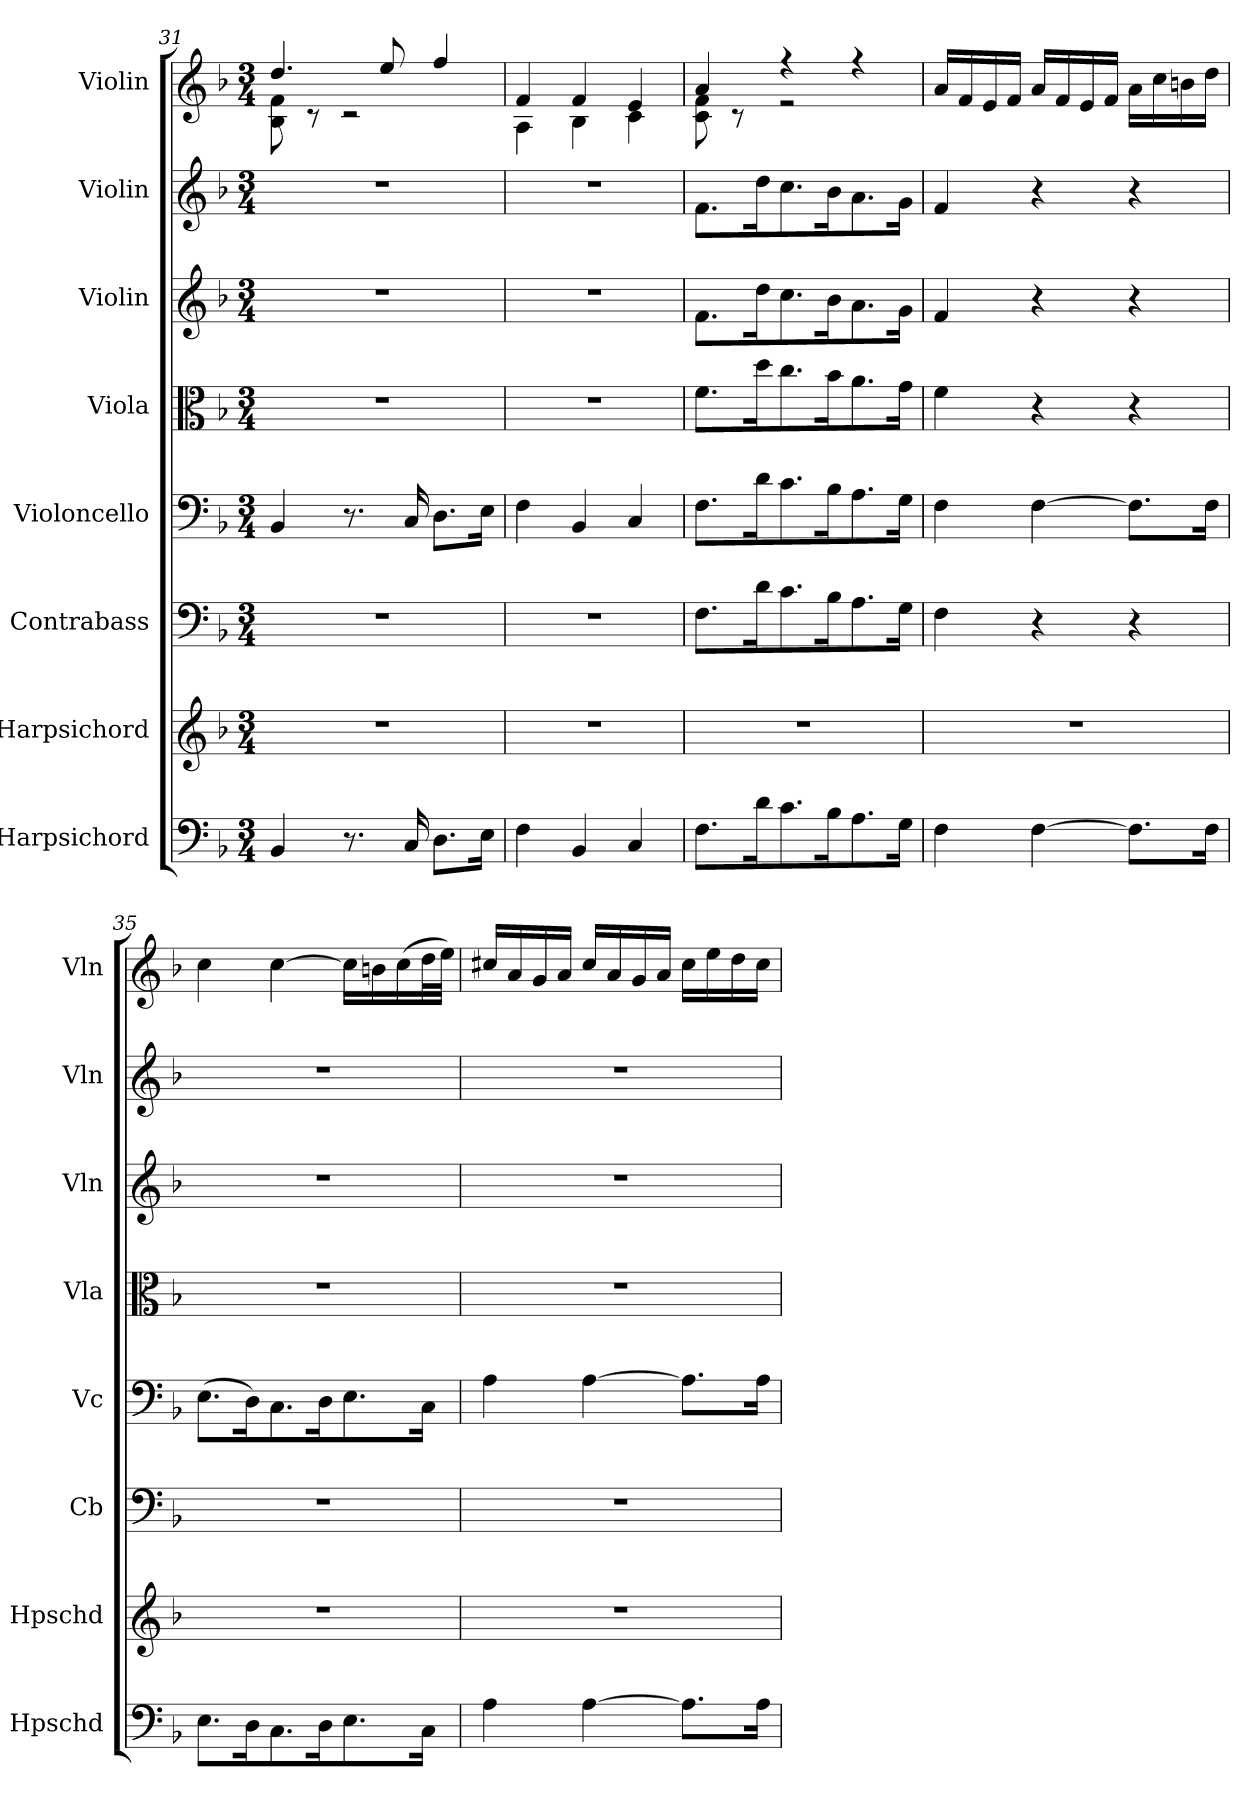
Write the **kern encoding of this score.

**kern	**kern	**kern	**kern	**kern	**kern	**kern	**kern
*part8	*part7	*part6	*part5	*part4	*part3	*part2	*part1
*staff8	*staff7	*staff6	*staff5	*staff4	*staff3	*staff2	*staff1
*I"Harpsichord	*I"Harpsichord	*I"Contrabass	*I"Violoncello	*I"Viola	*I"Violin	*I"Violin	*I"Violin
*I'Hpschd	*I'Hpschd	*I'Cb	*I'Vc	*I'Vla	*I'Vln	*I'Vln	*I'Vln
*clefF4	*clefG2	*clefF4	*clefF4	*clefC3	*clefG2	*clefG2	*clefG2
*k[b-]	*k[b-]	*k[b-]	*k[b-]	*k[b-]	*k[b-]	*k[b-]	*k[b-]
*M3/4	*M3/4	*M3/4	*M3/4	*M3/4	*M3/4	*M3/4	*M3/4
=31	=31	=31	=31	=31	=31	=31	=31
*	*	*	*	*	*	*	*^
4BB-/	2.r	2.r	4BB-/	2.r	2.r	2.r	4.dd/	8B-\ 8f\
.	.	.	.	.	.	.	.	8r
8.r	.	.	8.r	.	.	.	.	2r
.	.	.	.	.	.	.	8ee/	.
16C/	.	.	16C/	.	.	.	.	.
8.D\L	.	.	8.D\L	.	.	.	4ff/	.
16E\Jk	.	.	16E\Jk	.	.	.	.	.
=32	=32	=32	=32	=32	=32	=32	=32	=32
4F\	2.r	2.r	4F\	2.r	2.r	2.r	4f/	4A\
4BB-/	.	.	4BB-/	.	.	.	4f/	4B-\
4C/	.	.	4C/	.	.	.	4e/	4c\
=33	=33	=33	=33	=33	=33	=33	=33	=33
8.F\L	2.r	8.F\L	8.F\L	8.f\L	8.f\L	8.f\L	4a/	8c\ 8f\
.	.	.	.	.	.	.	.	8r
16d\K	.	16d\K	16d\K	16dd\K	16dd\K	16dd\K	.	.
8.c\	.	8.c\	8.c\	8.cc\	8.cc\	8.cc\	4r	2r
16B-\K	.	16B-\K	16B-\K	16b-\K	16b-\K	16b-\K	.	.
8.A\	.	8.A\	8.A\	8.a\	8.a\	8.a\	4r	.
16G\Jk	.	16G\Jk	16G\Jk	16g\Jk	16g\Jk	16g\Jk	.	.
*	*	*	*	*	*	*	*v	*v
=34	=34	=34	=34	=34	=34	=34	=34
4F\	2.r	4F\	4F\	4f\	4f/	4f/	16a/LL
.	.	.	.	.	.	.	16f/
.	.	.	.	.	.	.	16e/
.	.	.	.	.	.	.	16f/JJ
[4F\	.	4r	[4F\	4r	4r	4r	16a/LL
.	.	.	.	.	.	.	16f/
.	.	.	.	.	.	.	16e/
.	.	.	.	.	.	.	16f/JJ
8.F\L]	.	4r	8.F\L]	4r	4r	4r	16a\LL
.	.	.	.	.	.	.	16cc\
.	.	.	.	.	.	.	16bn\
16F\Jk	.	.	16F\Jk	.	.	.	16dd\JJ
=35	=35	=35	=35	=35	=35	=35	=35
8.E\L	2.r	2.r	(8.E\L	2.r	2.r	2.r	4cc\
16D\K	.	.	16D\K)	.	.	.	.
8.C\	.	.	8.C\	.	.	.	[4cc\
16D\K	.	.	16D\K	.	.	.	.
8.E\	.	.	8.E\	.	.	.	16cc\LL]
.	.	.	.	.	.	.	16bn\
.	.	.	.	.	.	.	(16cc\
16C\Jk	.	.	16C\Jk	.	.	.	32dd\L
.	.	.	.	.	.	.	32ee\JJJ)
=36	=36	=36	=36	=36	=36	=36	=36
4A\	2.r	2.r	4A\	2.r	2.r	2.r	16cc#X/LL
.	.	.	.	.	.	.	16a/
.	.	.	.	.	.	.	16g/
.	.	.	.	.	.	.	16a/JJ
[4A\	.	.	[4A\	.	.	.	16cc#/LL
.	.	.	.	.	.	.	16a/
.	.	.	.	.	.	.	16g/
.	.	.	.	.	.	.	16a/JJ
8.A\L]	.	.	8.A\L]	.	.	.	16cc#\LL
.	.	.	.	.	.	.	16ee\
.	.	.	.	.	.	.	16dd\
16A\Jk	.	.	16A\Jk	.	.	.	16cc#\JJ
=	=	=	=	=	=	=	=
*-	*-	*-	*-	*-	*-	*-	*-
